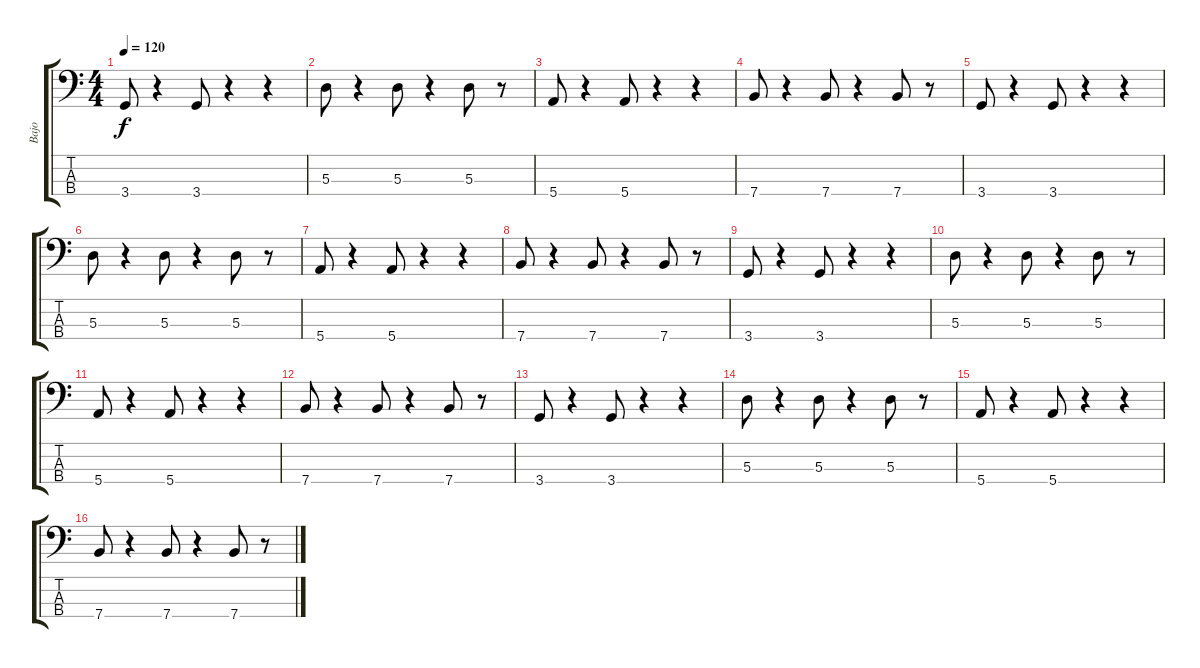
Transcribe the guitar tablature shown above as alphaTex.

\track ("Bajo" "Bajo") {instrument acousticbass}
\staff {score tabs}
\tuning (G2 D2 A1 E1) {hide}
\ts (4 4)
\tempo 120
\clef f4
\ks c
3.4.8{dy f} r.4 3.4.8 r.4 r.4 |
5.3.8 r.4 5.3.8 r.4 5.3.8 r.8 |
5.4.8 r.4 5.4.8 r.4 r.4 |
7.4.8 r.4 7.4.8 r.4 7.4.8 r.8 |
3.4.8 r.4 3.4.8 r.4 r.4 |
5.3.8 r.4 5.3.8 r.4 5.3.8 r.8 |
5.4.8 r.4 5.4.8 r.4 r.4 |
7.4.8 r.4 7.4.8 r.4 7.4.8 r.8 |
3.4.8 r.4 3.4.8 r.4 r.4 |
5.3.8 r.4 5.3.8 r.4 5.3.8 r.8 |
5.4.8 r.4 5.4.8 r.4 r.4 |
7.4.8 r.4 7.4.8 r.4 7.4.8 r.8 |
3.4.8 r.4 3.4.8 r.4 r.4 |
5.3.8 r.4 5.3.8 r.4 5.3.8 r.8 |
5.4.8 r.4 5.4.8 r.4 r.4 |
7.4.8 r.4 7.4.8 r.4 7.4.8 r.8
